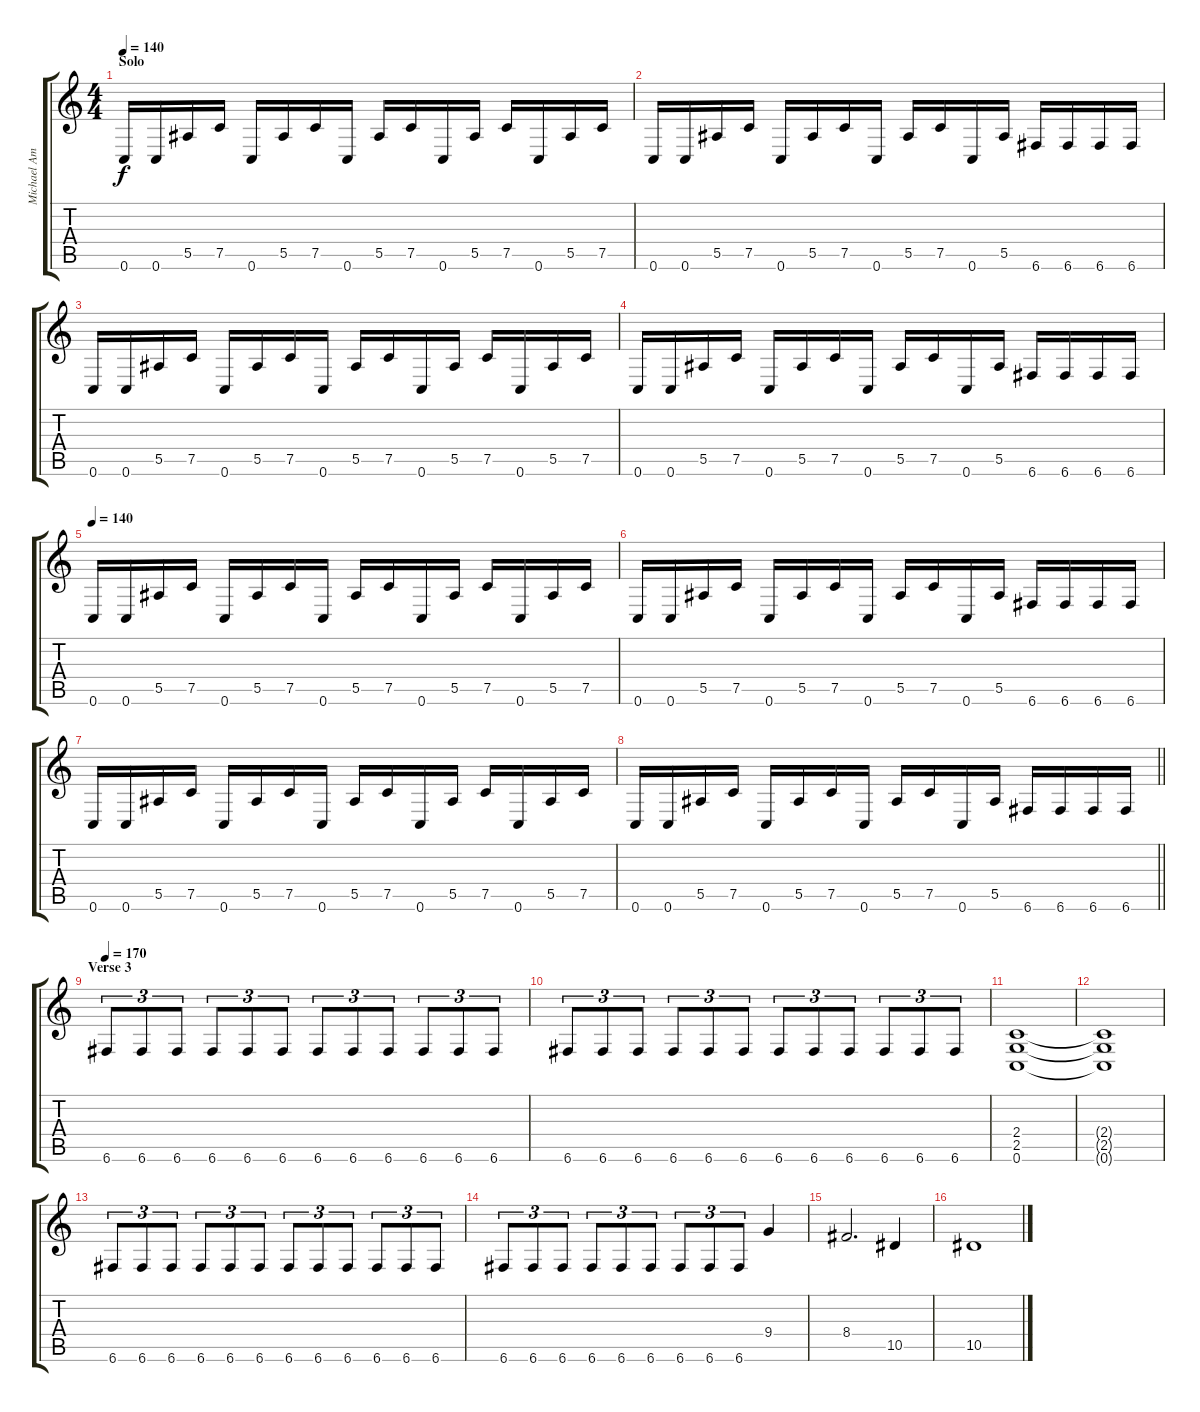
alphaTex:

\track ("Michael Ammot" "Michael Am") {instrument distortionguitar}
\staff {score tabs}
\tuning (C4 G3 Eb3 Bb2 F2 C2) {hide}
\ts (4 4)
\section ("" "Solo")
\tempo 140
\clef g2
\ks c
0.6.16{dy f} 0.6.16 5.5.16 7.5.16 0.6.16 5.5.16 7.5.16 0.6.16 5.5.16 7.5.16 0.6.16 5.5.16 7.5.16 0.6.16 5.5.16 7.5.16 |
0.6.16 0.6.16 5.5.16 7.5.16 0.6.16 5.5.16 7.5.16 0.6.16 5.5.16 7.5.16 0.6.16 5.5.16 6.6.16 6.6.16 6.6.16 6.6.16 |
0.6.16 0.6.16 5.5.16 7.5.16 0.6.16 5.5.16 7.5.16 0.6.16 5.5.16 7.5.16 0.6.16 5.5.16 7.5.16 0.6.16 5.5.16 7.5.16 |
0.6.16 0.6.16 5.5.16 7.5.16 0.6.16 5.5.16 7.5.16 0.6.16 5.5.16 7.5.16 0.6.16 5.5.16 6.6.16 6.6.16 6.6.16 6.6.16 |
\tempo 140
0.6.16 0.6.16 5.5.16 7.5.16 0.6.16 5.5.16 7.5.16 0.6.16 5.5.16 7.5.16 0.6.16 5.5.16 7.5.16 0.6.16 5.5.16 7.5.16 |
0.6.16 0.6.16 5.5.16 7.5.16 0.6.16 5.5.16 7.5.16 0.6.16 5.5.16 7.5.16 0.6.16 5.5.16 6.6.16 6.6.16 6.6.16 6.6.16 |
0.6.16 0.6.16 5.5.16 7.5.16 0.6.16 5.5.16 7.5.16 0.6.16 5.5.16 7.5.16 0.6.16 5.5.16 7.5.16 0.6.16 5.5.16 7.5.16 |
\barLineRight lightlight
0.6.16 0.6.16 5.5.16 7.5.16 0.6.16 5.5.16 7.5.16 0.6.16 5.5.16 7.5.16 0.6.16 5.5.16 6.6.16 6.6.16 6.6.16 6.6.16 |
\section ("" "Verse 3")
\tempo 170
6.6.8{tu (3 2)} 6.6.8{tu (3 2)} 6.6.8{tu (3 2)} 6.6.8{tu (3 2)} 6.6.8{tu (3 2)} 6.6.8{tu (3 2)} 6.6.8{tu (3 2)} 6.6.8{tu (3 2)} 6.6.8{tu (3 2)} 6.6.8{tu (3 2)} 6.6.8{tu (3 2)} 6.6.8{tu (3 2)} |
6.6.8{tu (3 2)} 6.6.8{tu (3 2)} 6.6.8{tu (3 2)} 6.6.8{tu (3 2)} 6.6.8{tu (3 2)} 6.6.8{tu (3 2)} 6.6.8{tu (3 2)} 6.6.8{tu (3 2)} 6.6.8{tu (3 2)} 6.6.8{tu (3 2)} 6.6.8{tu (3 2)} 6.6.8{tu (3 2)} |
(2.4 2.5 0.6).1 |
(2.4{t} 2.5{t} 0.6{t}).1 |
6.6.8{tu (3 2)} 6.6.8{tu (3 2)} 6.6.8{tu (3 2)} 6.6.8{tu (3 2)} 6.6.8{tu (3 2)} 6.6.8{tu (3 2)} 6.6.8{tu (3 2)} 6.6.8{tu (3 2)} 6.6.8{tu (3 2)} 6.6.8{tu (3 2)} 6.6.8{tu (3 2)} 6.6.8{tu (3 2)} |
6.6.8{tu (3 2)} 6.6.8{tu (3 2)} 6.6.8{tu (3 2)} 6.6.8{tu (3 2)} 6.6.8{tu (3 2)} 6.6.8{tu (3 2)} 6.6.8{tu (3 2)} 6.6.8{tu (3 2)} 6.6.8{tu (3 2)} 9.4.4 |
8.4.2{d} 10.5.4 |
10.5.1
